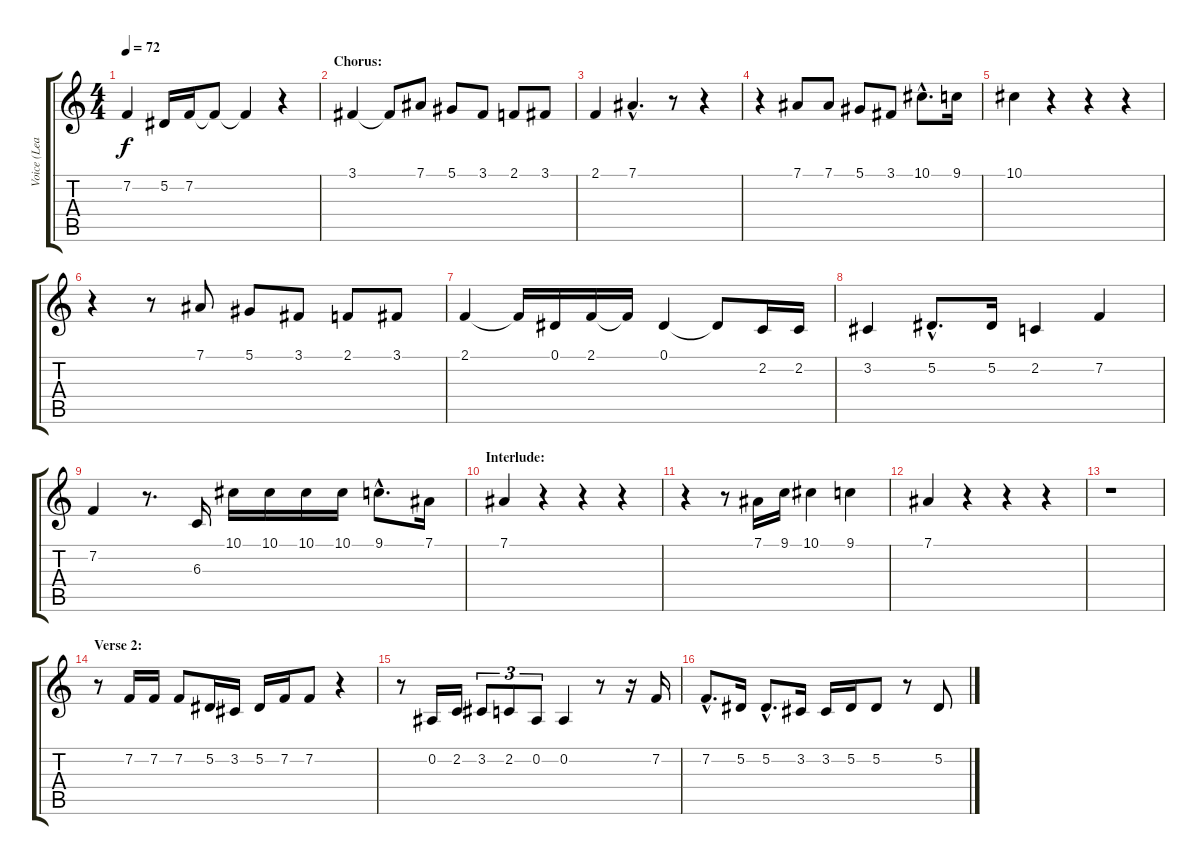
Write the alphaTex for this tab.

\track ("Voice (Lead)" "Voice (Lea") {instrument cello}
\staff {score tabs}
\tuning (Eb4 Bb3 Gb3 Db3 Ab2 Eb2) {hide}
\ts (4 4)
\tempo 72
\clef g2
\ks c
7.2.4{dy f} 5.2.16 7.2.16 7.2{t}.8 7.2{t}.4 r.4 |
\section ("" "Chorus:")
3.1.4 3.1{t}.8 7.1.8 5.1.8 3.1.8 2.1.8 3.1.8 |
2.1.4 7.1{hac}.4{d} r.8 r.4 |
r.4 7.1.8 7.1.8 5.1.8 3.1.8 10.1{hac}.8{d} 9.1.16 |
10.1.4 r.4 r.4 r.4 |
r.4 r.8 7.1.8 5.1.8 3.1.8 2.1.8 3.1.8 |
2.1.4 2.1{t}.16 0.1.16 2.1.16 2.1{t}.16 0.1.4 0.1{t}.8 2.2.16 2.2.16 |
3.2.4 5.2{hac}.8{d} 5.2.16 2.2.4 7.2.4 |
7.2.4 r.8{d} 6.3.16 10.1.16 10.1.16 10.1.16 10.1.16 9.1{hac}.8{d} 7.1.16 |
\section ("" "Interlude:")
7.1.4 r.4 r.4 r.4 |
r.4 r.8 7.1.16 9.1.16 10.1.4 9.1.4 |
7.1.4 r.4 r.4 r.4 |
r.1 |
\section ("" "Verse 2:")
r.8 7.2.16 7.2.16 7.2.8 5.2.16 3.2.16 5.2.16 7.2.16 7.2.8 r.4 |
r.8 0.2.16 2.2.16 3.2.8{tu (3 2)} 2.2.8{tu (3 2)} 0.2.8{tu (3 2)} 0.2.4 r.8 r.16 7.2.16 |
7.2{hac}.8{d} 5.2.16 5.2{hac}.8{d} 3.2.16 3.2.16 5.2.16 5.2.8 r.8 5.2.8
